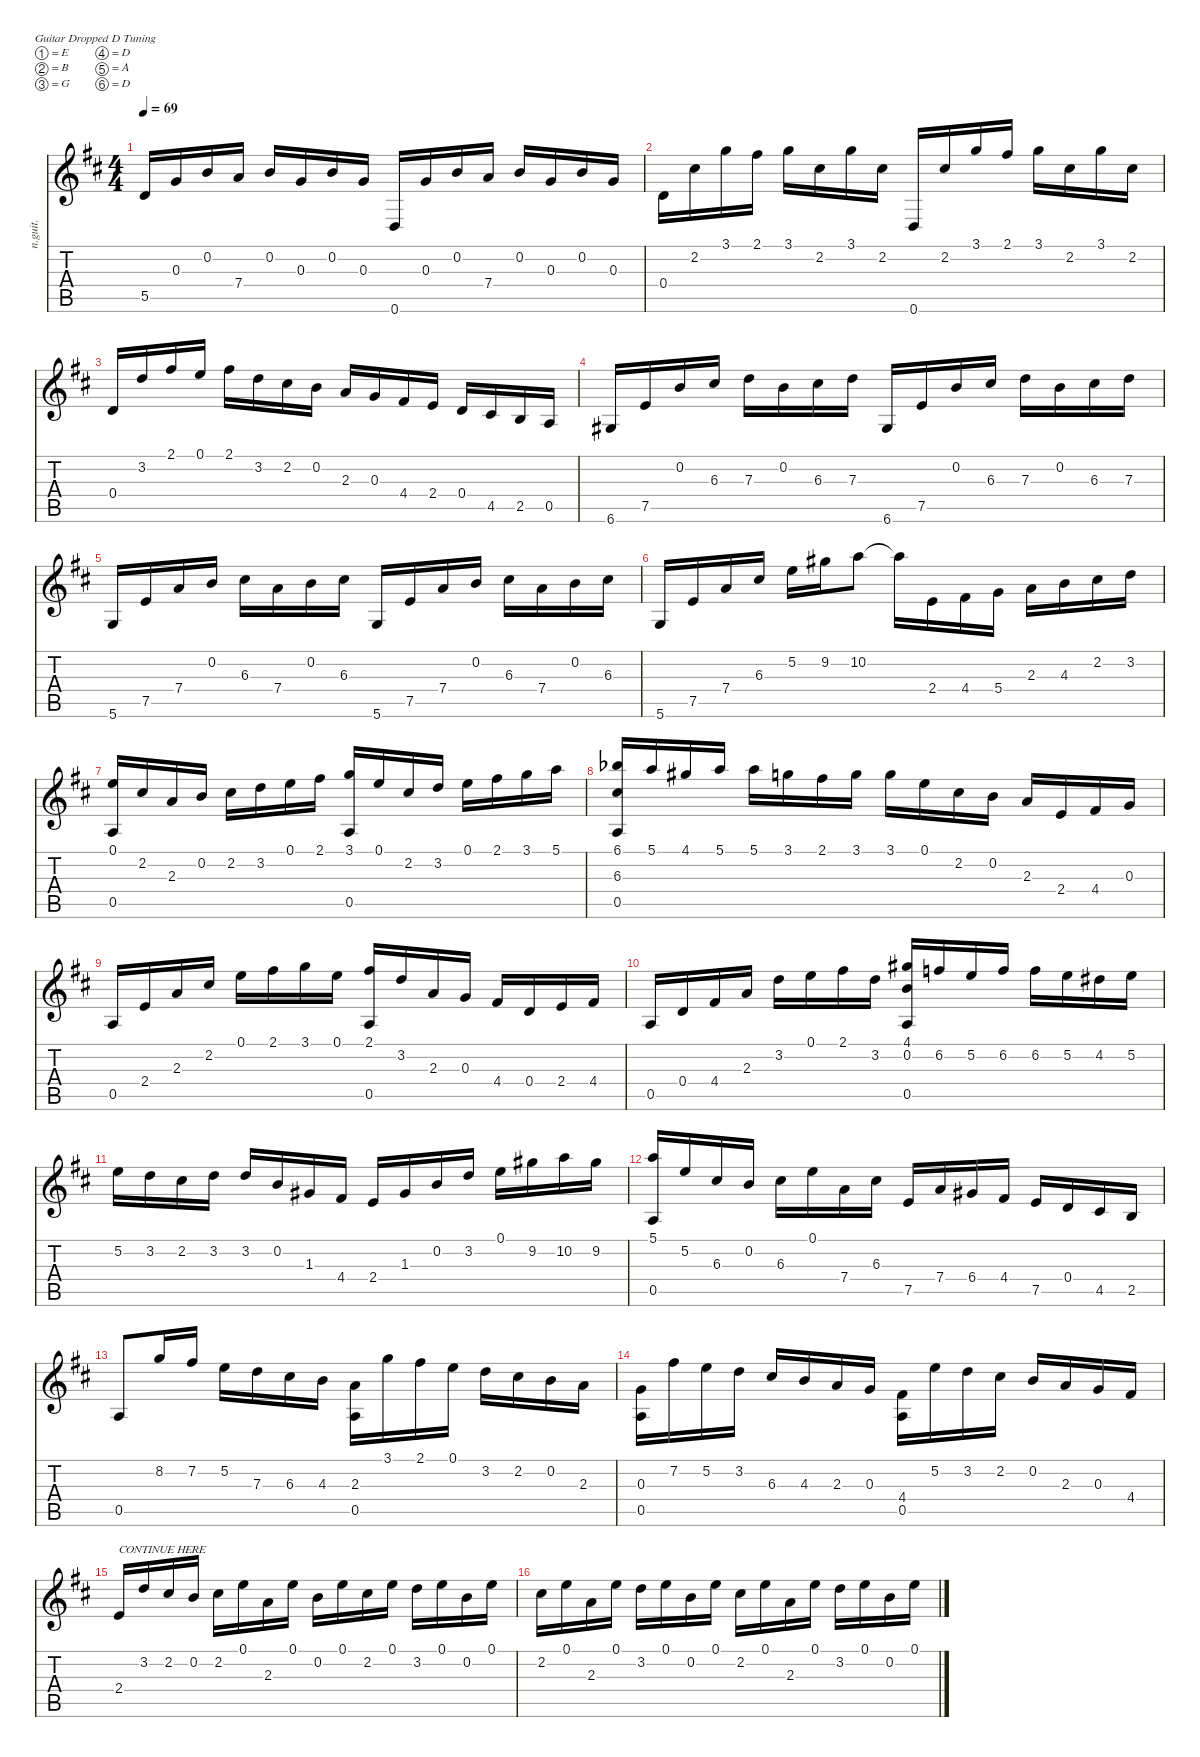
\defaultSystemsLayout 4
\hideDynamics
\bracketExtendMode nobrackets
\track ("Nylon Guitar" "n.guit.") {instrument acousticguitarnylon}
\staff {score tabs}
\tuning (E4 B3 G3 D3 A2 D2)
\ts (4 4)
\tempo 69
\clef g2
\ks d
5.5{acc forcenatural}.16{dy mf beam Up} 0.3{acc forcenatural}.16{beam Up} 0.2{acc forcenatural}.16{beam Up} 7.4{acc forcenatural}.16{beam Up} 0.2{acc forcenatural}.16{beam Up} 0.3{acc forcenatural}.16{beam Up} 0.2{acc forcenatural}.16{beam Up} 0.3{acc forcenatural}.16{beam Up} 0.6{acc forcenatural}.16{beam Up} 0.3{acc forcenatural}.16{beam Up} 0.2{acc forcenatural}.16{beam Up} 7.4{acc forcenatural}.16{beam Up} 0.2{acc forcenatural}.16{beam Up} 0.3{acc forcenatural}.16{beam Up} 0.2{acc forcenatural}.16{beam Up} 0.3{acc forcenatural}.16{beam Up} |
0.4{acc forcenatural}.16{beam Down} 2.2{acc #}.16{beam Down} 3.1{acc forcenatural}.16{beam Down} 2.1{acc #}.16{beam Down} 3.1{acc forcenatural}.16{beam Down} 2.2{acc #}.16{beam Down} 3.1{acc forcenatural}.16{beam Down} 2.2{acc #}.16{beam Down} 0.6{acc forcenatural}.16{beam Up} 2.2{acc #}.16{beam Up} 3.1{acc forcenatural}.16{beam Up} 2.1{acc #}.16{beam Up} 3.1{acc forcenatural}.16{beam Down} 2.2{acc #}.16{beam Down} 3.1{acc forcenatural}.16{beam Down} 2.2{acc #}.16{beam Down} |
0.4{acc forcenatural}.16{beam Up} 3.2{acc forcenatural}.16{beam Up} 2.1{acc #}.16{beam Up} 0.1{acc forcenatural}.16{beam Up} 2.1{acc #}.16{beam Down} 3.2{acc forcenatural}.16{beam Down} 2.2{acc #}.16{beam Down} 0.2{acc forcenatural}.16{beam Down} 2.3{acc forcenatural}.16{beam Up} 0.3{acc forcenatural}.16{beam Up} 4.4{acc #}.16{beam Up} 2.4{acc forcenatural}.16{beam Up} 0.4{acc forcenatural}.16{beam Up} 4.5{acc #}.16{beam Up} 2.5{acc forcenatural}.16{beam Up} 0.5{acc forcenatural}.16{beam Up} |
6.6{acc #}.16{beam Up} 7.5{acc forcenatural}.16{beam Up} 0.2{acc forcenatural}.16{beam Up} 6.3{acc #}.16{beam Up} 7.3{acc forcenatural}.16{beam Down} 0.2{acc forcenatural}.16{beam Down} 6.3{acc #}.16{beam Down} 7.3{acc forcenatural}.16{beam Down} 6.6{acc #}.16{beam Up} 7.5{acc forcenatural}.16{beam Up} 0.2{acc forcenatural}.16{beam Up} 6.3{acc #}.16{beam Up} 7.3{acc forcenatural}.16{beam Down} 0.2{acc forcenatural}.16{beam Down} 6.3{acc #}.16{beam Down} 7.3{acc forcenatural}.16{beam Down} |
5.6{acc forcenatural}.16{beam Up} 7.5{acc forcenatural}.16{beam Up} 7.4{acc forcenatural}.16{beam Up} 0.2{acc forcenatural}.16{beam Up} 6.3{acc #}.16{beam Down} 7.4{acc forcenatural}.16{beam Down} 0.2{acc forcenatural}.16{beam Down} 6.3{acc #}.16{beam Down} 5.6{acc forcenatural}.16{beam Up} 7.5{acc forcenatural}.16{beam Up} 7.4{acc forcenatural}.16{beam Up} 0.2{acc forcenatural}.16{beam Up} 6.3{acc #}.16{beam Down} 7.4{acc forcenatural}.16{beam Down} 0.2{acc forcenatural}.16{beam Down} 6.3{acc #}.16{beam Down} |
5.6{acc forcenatural}.16{beam Up} 7.5{acc forcenatural}.16{beam Up} 7.4{acc forcenatural}.16{beam Up} 6.3{acc #}.16{beam Up} 5.2{acc forcenatural}.16{beam Down} 9.2{acc #}.16{beam Down} 10.2{acc forcenatural}.8{beam Down} 10.2{t acc forcenatural}.16{beam Down} 2.4{acc forcenatural}.16{beam Down} 4.4{acc #}.16{beam Down} 5.4{acc forcenatural}.16{beam Down} 2.3{acc forcenatural}.16{beam Down} 4.3{acc forcenatural}.16{beam Down} 2.2{acc #}.16{beam Down} 3.2{acc forcenatural}.16{beam Down} |
(0.1{acc forcenatural} 0.5{acc forcenatural}).16{beam Up} 2.2{acc #}.16{beam Up} 2.3{acc forcenatural}.16{beam Up} 0.2{acc forcenatural}.16{beam Up} 2.2{acc #}.16{beam Down} 3.2{acc forcenatural}.16{beam Down} 0.1{acc forcenatural}.16{beam Down} 2.1{acc #}.16{beam Down} (3.1{acc forcenatural} 0.5{acc forcenatural}).16{beam Up} 0.1{acc forcenatural}.16{beam Up} 2.2{acc #}.16{beam Up} 3.2{acc forcenatural}.16{beam Up} 0.1{acc forcenatural}.16{beam Down} 2.1{acc #}.16{beam Down} 3.1{acc forcenatural}.16{beam Down} 5.1{acc forcenatural}.16{beam Down} |
(6.1{acc b} 0.5{acc forcenatural} 6.3{acc #}).16{beam Up} 5.1{acc forcenatural}.16{beam Up} 4.1{acc #}.16{beam Up} 5.1{acc forcenatural}.16{beam Up} 5.1{acc forcenatural}.16{beam Down} 3.1{acc forcenatural}.16{beam Down} 2.1{acc #}.16{beam Down} 3.1{acc forcenatural}.16{beam Down} 3.1{acc forcenatural}.16{beam Down} 0.1{acc forcenatural}.16{beam Down} 2.2{acc #}.16{beam Down} 0.2{acc forcenatural}.16{beam Down} 2.3{acc forcenatural}.16{beam Up} 2.4{acc forcenatural}.16{beam Up} 4.4{acc #}.16{beam Up} 0.3{acc forcenatural}.16{beam Up} |
0.5{acc forcenatural}.16{beam Up} 2.4{acc forcenatural}.16{beam Up} 2.3{acc forcenatural}.16{beam Up} 2.2{acc #}.16{beam Up} 0.1{acc forcenatural}.16{beam Down} 2.1{acc #}.16{beam Down} 3.1{acc forcenatural}.16{beam Down} 0.1{acc forcenatural}.16{beam Down} (2.1{acc #} 0.5{acc forcenatural}).16{beam Up} 3.2{acc forcenatural}.16{beam Up} 2.3{acc forcenatural}.16{beam Up} 0.3{acc forcenatural}.16{beam Up} 4.4{acc #}.16{beam Up} 0.4{acc forcenatural}.16{beam Up} 2.4{acc forcenatural}.16{beam Up} 4.4{acc #}.16{beam Up} |
0.5{acc forcenatural}.16{beam Up} 0.4{acc forcenatural}.16{beam Up} 4.4{acc #}.16{beam Up} 2.3{acc forcenatural}.16{beam Up} 3.2{acc forcenatural}.16{beam Down} 0.1{acc forcenatural}.16{beam Down} 2.1{acc #}.16{beam Down} 3.2{acc forcenatural}.16{beam Down} (4.1{acc #} 0.2{acc forcenatural} 0.5{acc forcenatural}).16{beam Up} 6.2{acc forcenatural}.16{beam Up} 5.2{acc forcenatural}.16{beam Up} 6.2{acc forcenatural}.16{beam Up} 6.2{acc forcenatural}.16{beam Down} 5.2{acc forcenatural}.16{beam Down} 4.2{acc #}.16{beam Down} 5.2{acc forcenatural}.16{beam Down} |
5.2{acc forcenatural}.16{beam Down} 3.2{acc forcenatural}.16{beam Down} 2.2{acc #}.16{beam Down} 3.2{acc forcenatural}.16{beam Down} 3.2{acc forcenatural}.16{beam Up} 0.2{acc forcenatural}.16{beam Up} 1.3{acc #}.16{beam Up} 4.4{acc #}.16{beam Up} 2.4{acc forcenatural}.16{beam Up} 1.3{acc #}.16{beam Up} 0.2{acc forcenatural}.16{beam Up} 3.2{acc forcenatural}.16{beam Up} 0.1{acc forcenatural}.16{beam Down} 9.2{acc #}.16{beam Down} 10.2{acc forcenatural}.16{beam Down} 9.2{acc #}.16{beam Down} |
(5.1{acc forcenatural} 0.5{acc forcenatural}).16{beam Up} 5.2{acc forcenatural}.16{beam Up} 6.3{acc #}.16{beam Up} 0.2{acc forcenatural}.16{beam Up} 6.3{acc #}.16{beam Down} 0.1{acc forcenatural}.16{beam Down} 7.4{acc forcenatural}.16{beam Down} 6.3{acc #}.16{beam Down} 7.5{acc forcenatural}.16{beam Up} 7.4{acc forcenatural}.16{beam Up} 6.4{acc #}.16{beam Up} 4.4{acc #}.16{beam Up} 7.5{acc forcenatural}.16{beam Up} 0.4{acc forcenatural}.16{beam Up} 4.5{acc #}.16{beam Up} 2.5{acc forcenatural}.16{beam Up} |
0.5{acc forcenatural}.8{beam Up} 8.2{acc forcenatural}.16{beam Up} 7.2{acc #}.16{beam Up} 5.2{acc forcenatural}.16{beam Down} 7.3{acc forcenatural}.16{beam Down} 6.3{acc #}.16{beam Down} 4.3{acc forcenatural}.16{beam Down} (2.3{acc forcenatural} 0.5{acc forcenatural}).16{beam Down} 3.1{acc forcenatural}.16{beam Down} 2.1{acc #}.16{beam Down} 0.1{acc forcenatural}.16{beam Down} 3.2{acc forcenatural}.16{beam Down} 2.2{acc #}.16{beam Down} 0.2{acc forcenatural}.16{beam Down} 2.3{acc forcenatural}.16{beam Down} |
(0.3{acc forcenatural} 0.5{acc forcenatural}).16{beam Down} 7.2{acc #}.16{beam Down} 5.2{acc forcenatural}.16{beam Down} 3.2{acc forcenatural}.16{beam Down} 6.3{acc #}.16{beam Up} 4.3{acc forcenatural}.16{beam Up} 2.3{acc forcenatural}.16{beam Up} 0.3{acc forcenatural}.16{beam Up} (4.4{acc #} 0.5{acc forcenatural}).16{beam Down} 5.2{acc forcenatural}.16{beam Down} 3.2{acc forcenatural}.16{beam Down} 2.2{acc #}.16{beam Down} 0.2{acc forcenatural}.16{beam Up} 2.3{acc forcenatural}.16{beam Up} 0.3{acc forcenatural}.16{beam Up} 4.4{acc #}.16{beam Up} |
2.4{acc forcenatural}.16{txt "CONTINUE HERE" beam Up} 3.2{acc forcenatural}.16{beam Up} 2.2{acc #}.16{beam Up} 0.2{acc forcenatural}.16{beam Up} 2.2{acc #}.16{dy mp beam Down} 0.1{acc forcenatural}.16{beam Down} 2.3{acc forcenatural}.16{beam Down} 0.1{acc forcenatural}.16{beam Down} 0.2{acc forcenatural}.16{beam Down} 0.1{acc forcenatural}.16{beam Down} 2.2{acc #}.16{beam Down} 0.1{acc forcenatural}.16{beam Down} 3.2{acc forcenatural}.16{beam Down} 0.1{acc forcenatural}.16{beam Down} 0.2{acc forcenatural}.16{beam Down} 0.1{acc forcenatural}.16{beam Down} |
2.2{acc #}.16{beam Down} 0.1{acc forcenatural}.16{beam Down} 2.3{acc forcenatural}.16{beam Down} 0.1{acc forcenatural}.16{beam Down} 3.2{acc forcenatural}.16{beam Down} 0.1{acc forcenatural}.16{beam Down} 0.2{acc forcenatural}.16{beam Down} 0.1{acc forcenatural}.16{beam Down} 2.2{acc #}.16{beam Down} 0.1{acc forcenatural}.16{beam Down} 2.3{acc forcenatural}.16{beam Down} 0.1{acc forcenatural}.16{beam Down} 3.2{acc forcenatural}.16{beam Down} 0.1{acc forcenatural}.16{beam Down} 0.2{acc forcenatural}.16{beam Down} 0.1{acc forcenatural}.16{beam Down}
